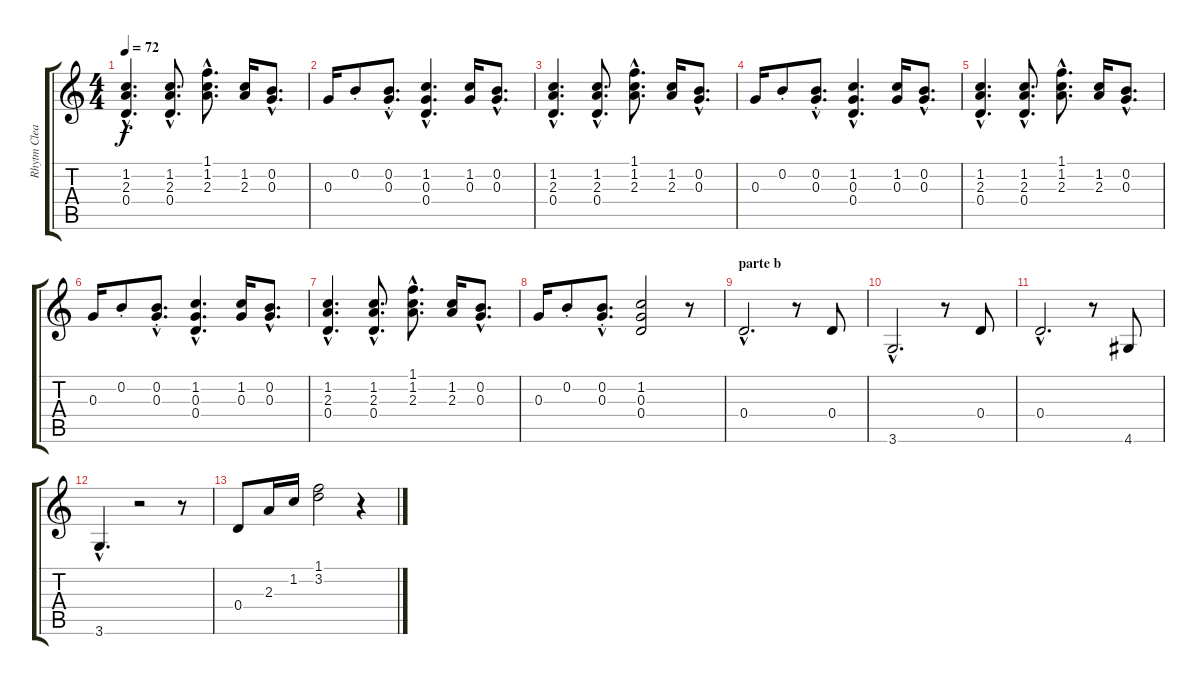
\track ("Rhytm Clean Guitar (Gilmour)" "Rhytm Clea") {instrument electricguitarjazz}
\staff {score tabs}
\tuning (E4 B3 G3 D3 A2 E2) {hide}
\ts (4 4)
\tempo 72
\clef g2
\ks c
(1.2{hac} 2.3{hac} 0.4{hac}).4{d dy f} (1.2{hac} 2.3{hac} 0.4{hac}).8{d} (1.1{hac} 1.2{hac} 2.3{hac}).8{d} (1.2 2.3).16 (0.2{hac} 0.3{hac}).8{d} |
0.3.16 0.2{st}.8 (0.2{hac st} 0.3{hac st}).8{d} (1.2{hac} 0.3{hac} 0.4{hac}).4{d} (1.2 0.3).16 (0.2{hac} 0.3{hac}).8{d} |
(1.2{hac} 2.3{hac} 0.4{hac}).4{d} (1.2{hac} 2.3{hac} 0.4{hac}).8{d} (1.1{hac} 1.2{hac} 2.3{hac}).8{d} (1.2 2.3).16 (0.2{hac} 0.3{hac}).8{d} |
0.3.16 0.2{st}.8 (0.2{hac st} 0.3{hac st}).8{d} (1.2{hac} 0.3{hac} 0.4{hac}).4{d} (1.2 0.3).16 (0.2{hac} 0.3{hac}).8{d} |
(1.2{hac} 2.3{hac} 0.4{hac}).4{d} (1.2{hac} 2.3{hac} 0.4{hac}).8{d} (1.1{hac} 1.2{hac} 2.3{hac}).8{d} (1.2 2.3).16 (0.2{hac} 0.3{hac}).8{d} |
0.3.16 0.2{st}.8 (0.2{hac st} 0.3{hac st}).8{d} (1.2{hac} 0.3{hac} 0.4{hac}).4{d} (1.2 0.3).16 (0.2{hac} 0.3{hac}).8{d} |
(1.2{hac} 2.3{hac} 0.4{hac}).4{d} (1.2{hac} 2.3{hac} 0.4{hac}).8{d} (1.1{hac} 1.2{hac} 2.3{hac}).8{d} (1.2 2.3).16 (0.2{hac} 0.3{hac}).8{d} |
0.3.16 0.2{st}.8 (0.2{hac st} 0.3{hac st}).8{d} (1.2 0.3 0.4).2 r.8 |
\section ("" "parte b")
0.4{hac}.2{d} r.8 0.4.8 |
3.6{hac}.2{d} r.8 0.4.8 |
0.4{hac}.2{d} r.8 4.6.8 |
3.6{hac}.4{d} r.2 r.8 |
0.4.8 2.3.16 1.2.16 (1.1 3.2).2 r.4
